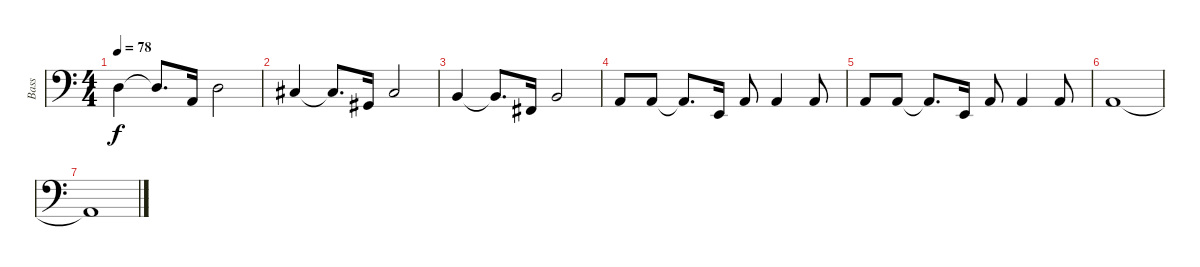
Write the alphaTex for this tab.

\track ("Bass" "Bass") {instrument fretlessbass}
\staff {score}
\tuning (G2 D2 A1 E1 B0) {hide}
\ts (4 4)
\tempo 78
\clef f4
\ks c
0.2.4{dy f} 0.2{t}.8{d} 0.3.16 0.2.2 |
4.3.4 4.3{t}.8{d} 4.4.16 4.3.2 |
2.3.4 2.3{t}.8{d} 2.4.16 2.3.2 |
0.3.8 0.3.8 0.3{t}.8{d} 0.4.16 0.3.8 0.3.4 0.3.8 |
0.3.8 0.3.8 0.3{t}.8{d} 0.4.16 0.3.8 0.3.4 0.3.8 |
0.3.1 |
0.3{t}.1
